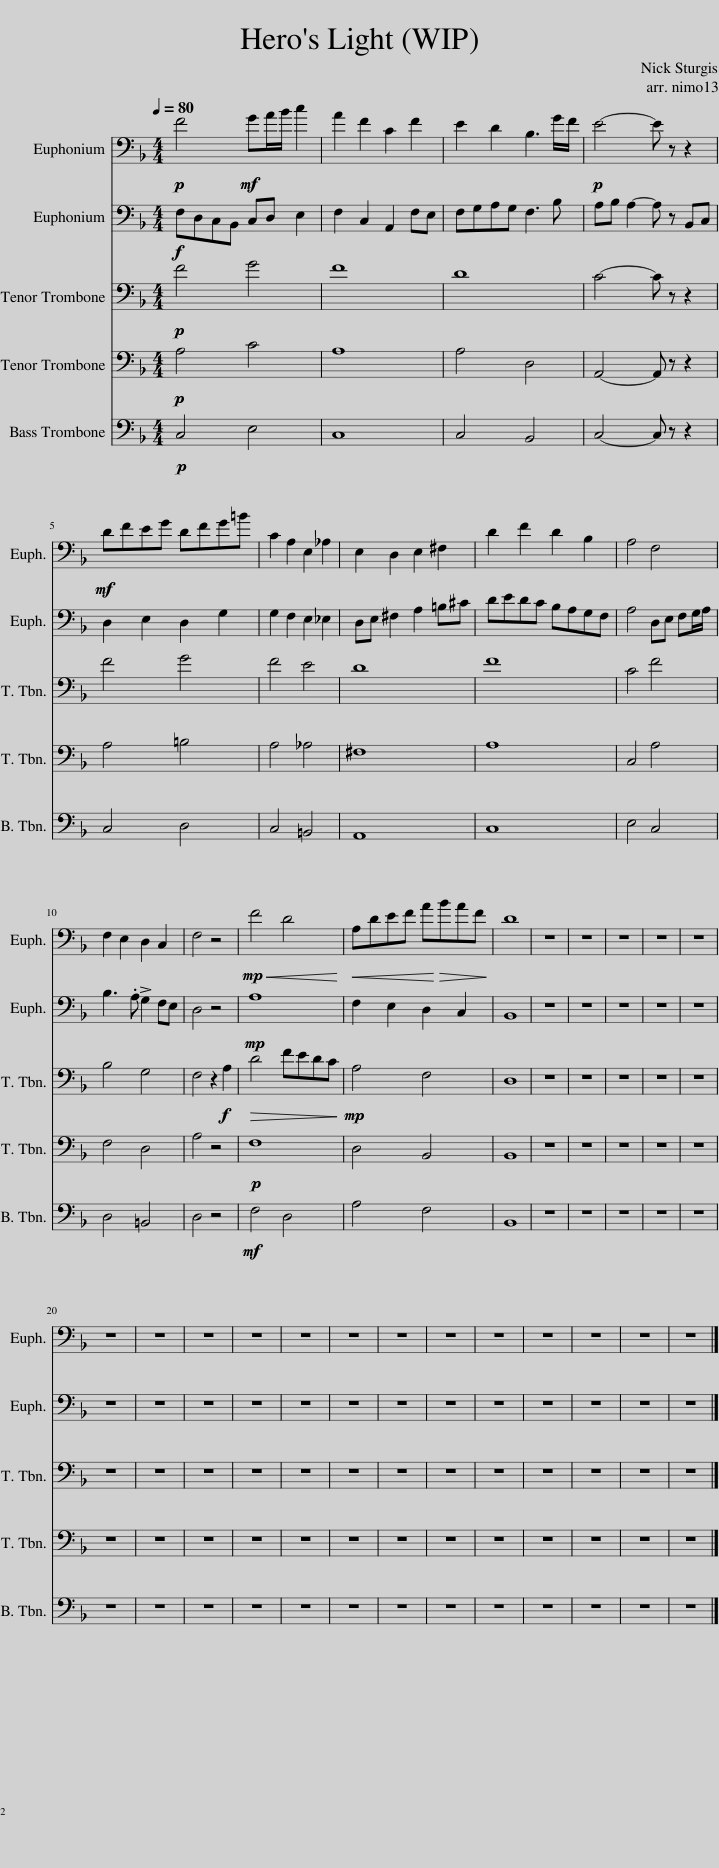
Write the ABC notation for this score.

X:1
%%score 1 2 3 4 5
L:1/8
Q:1/4=80
M:4/4
I:linebreak $
K:F
V:1 bass
V:2 bass
V:3 bass
V:4 bass
V:5 bass
V:1
!p! F4!mf! GA/B/ c2 | A2 F2 C2 F2 | E2 D2 B,3 G/F/ |!p! E4- E z z2 |$!mf! DFEG DFG=B | %5
 C2 A,2 E,2 _A,2 | E,2 D,2 E,2 ^F,2 | D2 F2 D2 B,2 | A,4 F,4 |$ F,2 E,2 D,2 C,2 | %10
 F,4 z4 |!mp!!<(! F4 D4!<)! |!<(! A,DEF A!<)!!>(!BAF!>)! | D8 | z8 | %15
 z8 | z8 | z8 | z8 |$ z8 | %20
 z8 | z8 | z8 | z8 | z8 | %25
 z8 | z8 | z8 | z8 | z8 | %30
 z8 | z8 |] %32
V:2
!f! F,D,C,B,, C,D, E,2 | F,2 C,2 A,,2 F,E, | F,G,A,G, F,3 B, | A,B, A,2- A, z B,,C, |$ D,2 E,2 D,2 G,2 | %5
 G,2 F,2 E,2 _E,2 | D,E, ^F,2 A,2 =B,^C | DEDC B,A,G,F, | A,4 D,E, F,G,/A,/ |$ B,3 .A, !>!G,2 F,E, | %10
 D,4 z4 |!mp! A,8 | F,2 E,2 D,2 C,2 | B,,8 | z8 | %15
 z8 | z8 | z8 | z8 |$ z8 | %20
 z8 | z8 | z8 | z8 | z8 | %25
 z8 | z8 | z8 | z8 | z8 | %30
 z8 | z8 |] %32
V:3
!p! F4 G4 | F8 | D8 | C4- C z z2 |$ F4 G4 | %5
 F4 E4 | D8 | F8 | C4 F4 |$ B,4 G,4 | %10
 F,4 z2!f! A,2 |!>(! D4 FEDC!>)! |!mp! A,4 F,4 | D,8 | z8 | %15
 z8 | z8 | z8 | z8 |$ z8 | %20
 z8 | z8 | z8 | z8 | z8 | %25
 z8 | z8 | z8 | z8 | z8 | %30
 z8 | z8 |] %32
V:4
!p! A,4 C4 | A,8 | A,4 D,4 | A,,4- A,, z z2 |$ A,4 =B,4 | %5
 A,4 _A,4 | ^F,8 | A,8 | C,4 A,4 |$ F,4 D,4 | %10
 A,4 z4 |!p! F,8 | D,4 B,,4 | B,,8 | z8 | %15
 z8 | z8 | z8 | z8 |$ z8 | %20
 z8 | z8 | z8 | z8 | z8 | %25
 z8 | z8 | z8 | z8 | z8 | %30
 z8 | z8 |] %32
V:5
!p! C,4 E,4 | C,8 | C,4 B,,4 | C,4- C, z z2 |$ C,4 D,4 | %5
 C,4 =B,,4 | A,,8 | C,8 | E,4 C,4 |$ D,4 =B,,4 | %10
 D,4 z4 |!mf! F,4 D,4 | A,4 F,4 | B,,8 | z8 | %15
 z8 | z8 | z8 | z8 |$ z8 | %20
 z8 | z8 | z8 | z8 | z8 | %25
 z8 | z8 | z8 | z8 | z8 | %30
 z8 | z8 |] %32
